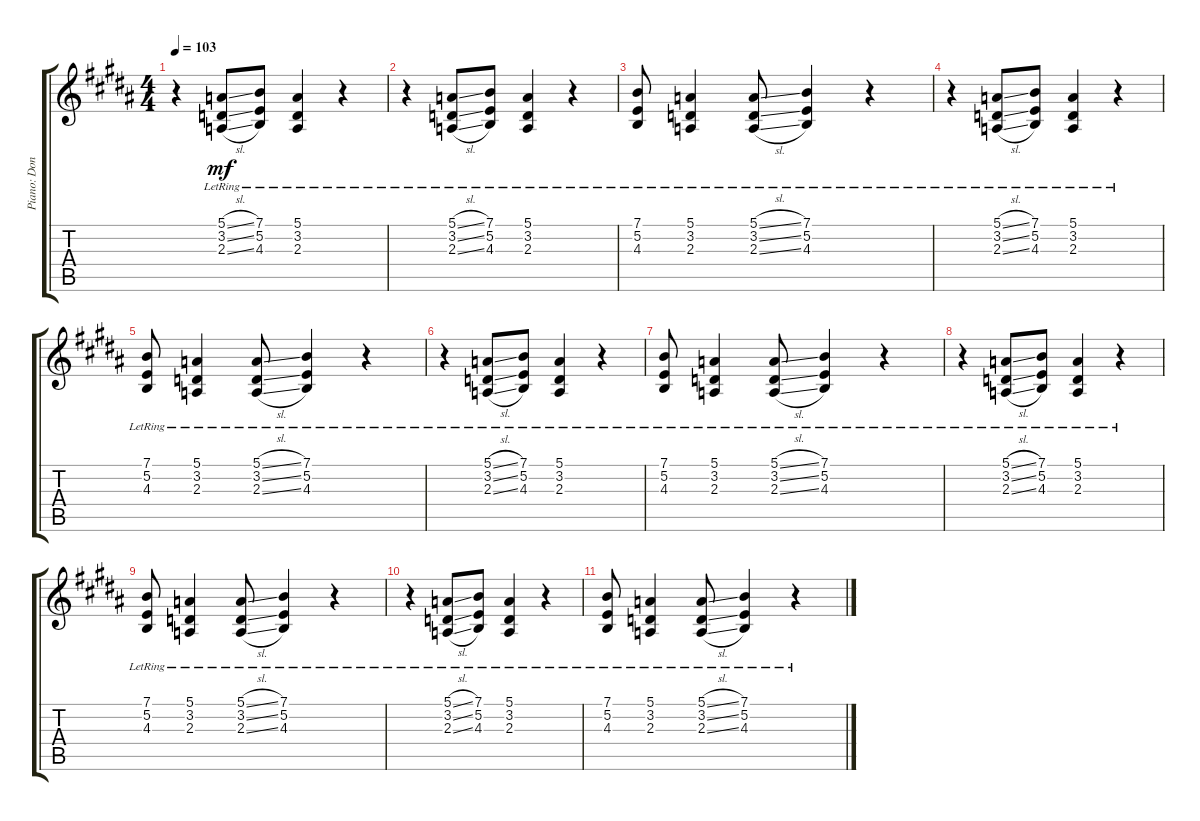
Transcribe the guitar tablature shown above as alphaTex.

\track ("Piano: Don" "Piano: Don") {instrument electricgrandpiano}
\staff {score tabs}
\tuning (E4 B3 G3 D3 A2 E2) {hide}
\ts (4 4)
\tempo 103
\clef g2
\ks b
r.4{dy mf} (5.1{sl lr} 3.2{sl lr} 2.3{sl lr}).8 (7.1{lr} 5.2{lr} 4.3{lr}).8 (5.1{lr} 3.2{lr} 2.3{lr}).4 r.4 |
r.4 (5.1{sl lr} 3.2{sl lr} 2.3{sl lr}).8 (7.1{lr} 5.2{lr} 4.3{lr}).8 (5.1{lr} 3.2{lr} 2.3{lr}).4 r.4 |
(7.1{lr} 5.2{lr} 4.3{lr}).8 (5.1{lr} 3.2{lr} 2.3{lr}).4 (5.1{sl lr} 3.2{sl lr} 2.3{sl lr}).8 (7.1{lr} 5.2{lr} 4.3{lr}).4 r.4 |
r.4 (5.1{sl lr} 3.2{sl lr} 2.3{sl lr}).8 (7.1{lr} 5.2{lr} 4.3{lr}).8 (5.1{lr} 3.2{lr} 2.3{lr}).4 r.4 |
(7.1{lr} 5.2{lr} 4.3{lr}).8 (5.1{lr} 3.2{lr} 2.3{lr}).4 (5.1{sl lr} 3.2{sl lr} 2.3{sl lr}).8 (7.1{lr} 5.2{lr} 4.3{lr}).4 r.4 |
r.4 (5.1{sl lr} 3.2{sl lr} 2.3{sl lr}).8 (7.1{lr} 5.2{lr} 4.3{lr}).8 (5.1{lr} 3.2{lr} 2.3{lr}).4 r.4 |
(7.1{lr} 5.2{lr} 4.3{lr}).8 (5.1{lr} 3.2{lr} 2.3{lr}).4 (5.1{sl lr} 3.2{sl lr} 2.3{sl lr}).8 (7.1{lr} 5.2{lr} 4.3{lr}).4 r.4 |
r.4 (5.1{sl lr} 3.2{sl lr} 2.3{sl lr}).8 (7.1{lr} 5.2{lr} 4.3{lr}).8 (5.1{lr} 3.2{lr} 2.3{lr}).4 r.4 |
(7.1{lr} 5.2{lr} 4.3{lr}).8 (5.1{lr} 3.2{lr} 2.3{lr}).4 (5.1{sl lr} 3.2{sl lr} 2.3{sl lr}).8 (7.1{lr} 5.2{lr} 4.3{lr}).4 r.4 |
r.4 (5.1{sl lr} 3.2{sl lr} 2.3{sl lr}).8 (7.1{lr} 5.2{lr} 4.3{lr}).8 (5.1{lr} 3.2{lr} 2.3{lr}).4 r.4 |
(7.1{lr} 5.2{lr} 4.3{lr}).8 (5.1{lr} 3.2{lr} 2.3{lr}).4 (5.1{sl lr} 3.2{sl lr} 2.3{sl lr}).8 (7.1{lr} 5.2{lr} 4.3{lr}).4 r.4
